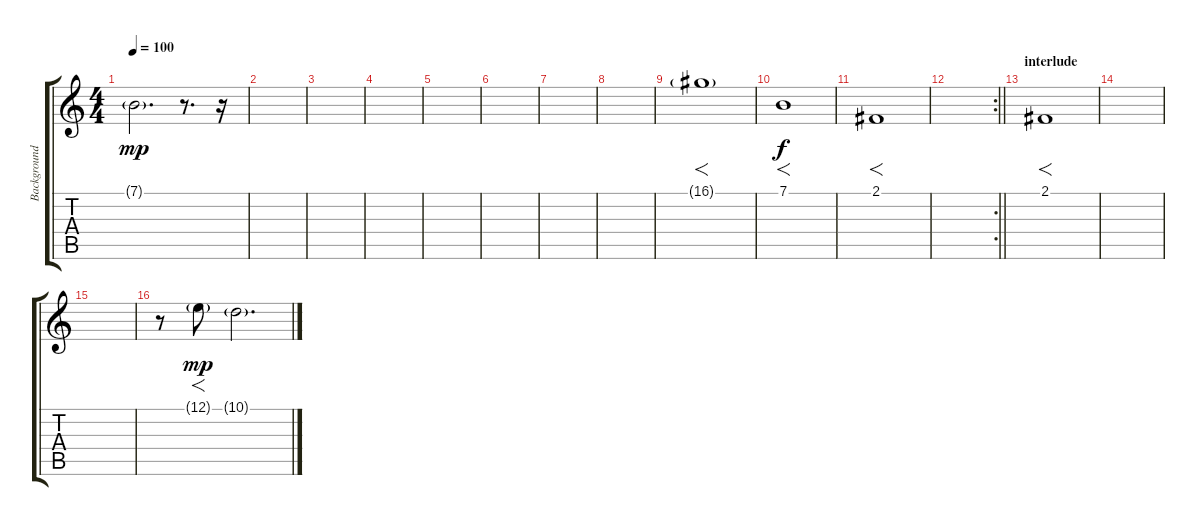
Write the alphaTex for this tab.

\track ("Background" "Background") {instrument flute}
\staff {score tabs}
\tuning (E4 B3 G3 D3 A2 E2) {hide}
\ts (4 4)
\tempo 100
\clef g2
\ks c
7.1{g}.2{d dy mp} r.8{d} r.16 |
|
|
|
|
|
|
|
16.1{g}.1{f} |
7.1.1{f dy f} |
2.1.1{f} |
\rc 2
\barLineRight lightlight
|
\section ("" "interlude")
2.1.1{f} |
|
|
r.8 12.1{g}.8{f dy mp} 10.1{g}.2{d}
